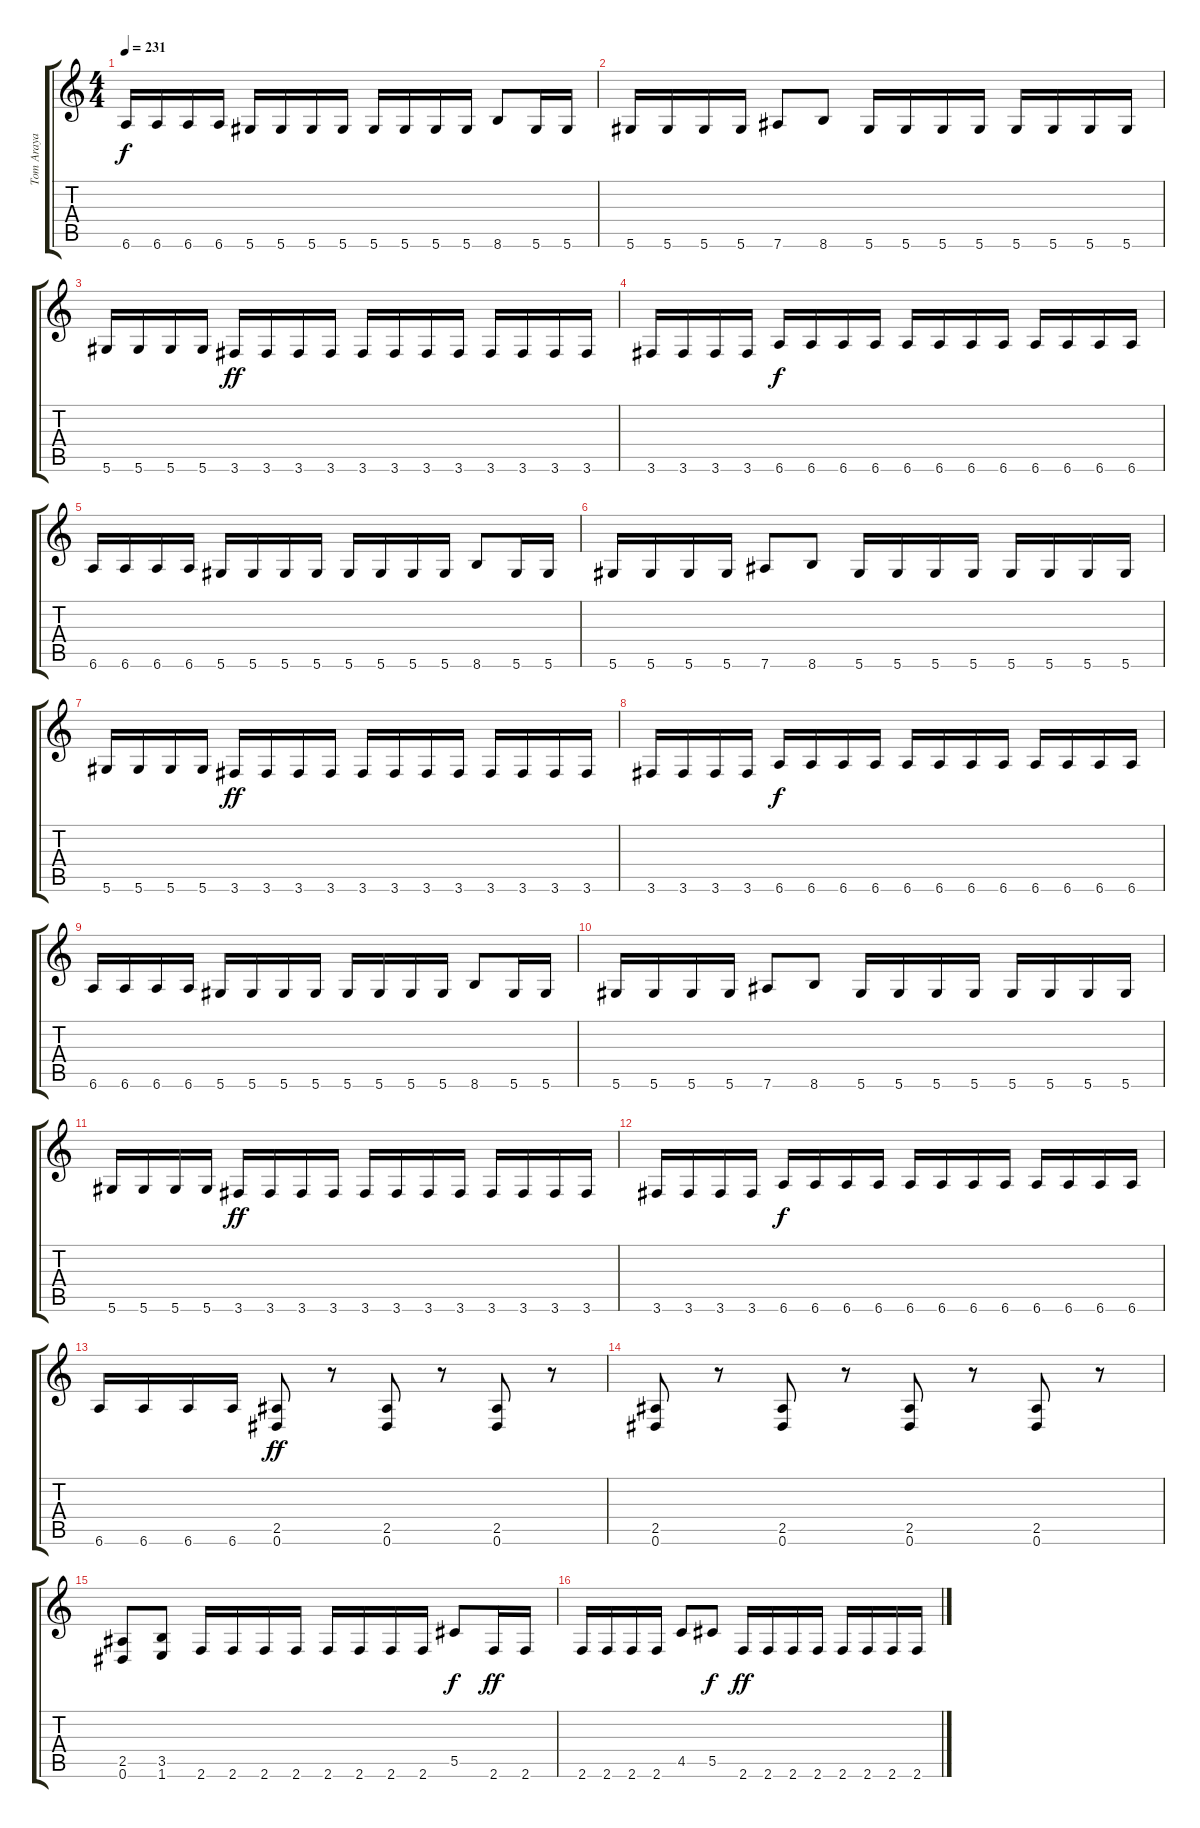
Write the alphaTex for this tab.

\track ("Tom Araya" "Tom Araya") {instrument electricbassfinger}
\staff {score tabs}
\tuning (Eb4 Bb3 Gb3 Db3 Ab2 Eb2) {hide}
\ts (4 4)
\tempo 231
\clef g2
\ks c
6.6.16{dy f} 6.6.16 6.6.16 6.6.16 5.6.16 5.6.16 5.6.16 5.6.16 5.6.16 5.6.16 5.6.16 5.6.16 8.6.8 5.6.16 5.6.16 |
5.6.16 5.6.16 5.6.16 5.6.16 7.6.8 8.6.8 5.6.16 5.6.16 5.6.16 5.6.16 5.6.16 5.6.16 5.6.16 5.6.16 |
5.6.16 5.6.16 5.6.16 5.6.16 3.6.16{dy ff} 3.6.16 3.6.16 3.6.16 3.6.16 3.6.16 3.6.16 3.6.16 3.6.16 3.6.16 3.6.16 3.6.16 |
3.6.16 3.6.16 3.6.16 3.6.16 6.6.16{dy f} 6.6.16 6.6.16 6.6.16 6.6.16 6.6.16 6.6.16 6.6.16 6.6.16 6.6.16 6.6.16 6.6.16 |
6.6.16 6.6.16 6.6.16 6.6.16 5.6.16 5.6.16 5.6.16 5.6.16 5.6.16 5.6.16 5.6.16 5.6.16 8.6.8 5.6.16 5.6.16 |
5.6.16 5.6.16 5.6.16 5.6.16 7.6.8 8.6.8 5.6.16 5.6.16 5.6.16 5.6.16 5.6.16 5.6.16 5.6.16 5.6.16 |
5.6.16 5.6.16 5.6.16 5.6.16 3.6.16{dy ff} 3.6.16 3.6.16 3.6.16 3.6.16 3.6.16 3.6.16 3.6.16 3.6.16 3.6.16 3.6.16 3.6.16 |
3.6.16 3.6.16 3.6.16 3.6.16 6.6.16{dy f} 6.6.16 6.6.16 6.6.16 6.6.16 6.6.16 6.6.16 6.6.16 6.6.16 6.6.16 6.6.16 6.6.16 |
6.6.16 6.6.16 6.6.16 6.6.16 5.6.16 5.6.16 5.6.16 5.6.16 5.6.16 5.6.16 5.6.16 5.6.16 8.6.8 5.6.16 5.6.16 |
5.6.16 5.6.16 5.6.16 5.6.16 7.6.8 8.6.8 5.6.16 5.6.16 5.6.16 5.6.16 5.6.16 5.6.16 5.6.16 5.6.16 |
5.6.16 5.6.16 5.6.16 5.6.16 3.6.16{dy ff} 3.6.16 3.6.16 3.6.16 3.6.16 3.6.16 3.6.16 3.6.16 3.6.16 3.6.16 3.6.16 3.6.16 |
3.6.16 3.6.16 3.6.16 3.6.16 6.6.16{dy f} 6.6.16 6.6.16 6.6.16 6.6.16 6.6.16 6.6.16 6.6.16 6.6.16 6.6.16 6.6.16 6.6.16 |
6.6.16 6.6.16 6.6.16 6.6.16 (2.5 0.6).8{dy ff} r.8 (2.5 0.6).8 r.8 (2.5 0.6).8 r.8 |
(2.5 0.6).8 r.8 (2.5 0.6).8 r.8 (2.5 0.6).8 r.8 (2.5 0.6).8 r.8 |
(2.5 0.6).8 (3.5 1.6).8 2.6.16 2.6.16 2.6.16 2.6.16 2.6.16 2.6.16 2.6.16 2.6.16 5.5.8{dy f} 2.6.16{dy ff} 2.6.16 |
2.6.16 2.6.16 2.6.16 2.6.16 4.5.8 5.5.8{dy f} 2.6.16{dy ff} 2.6.16 2.6.16 2.6.16 2.6.16 2.6.16 2.6.16 2.6.16
